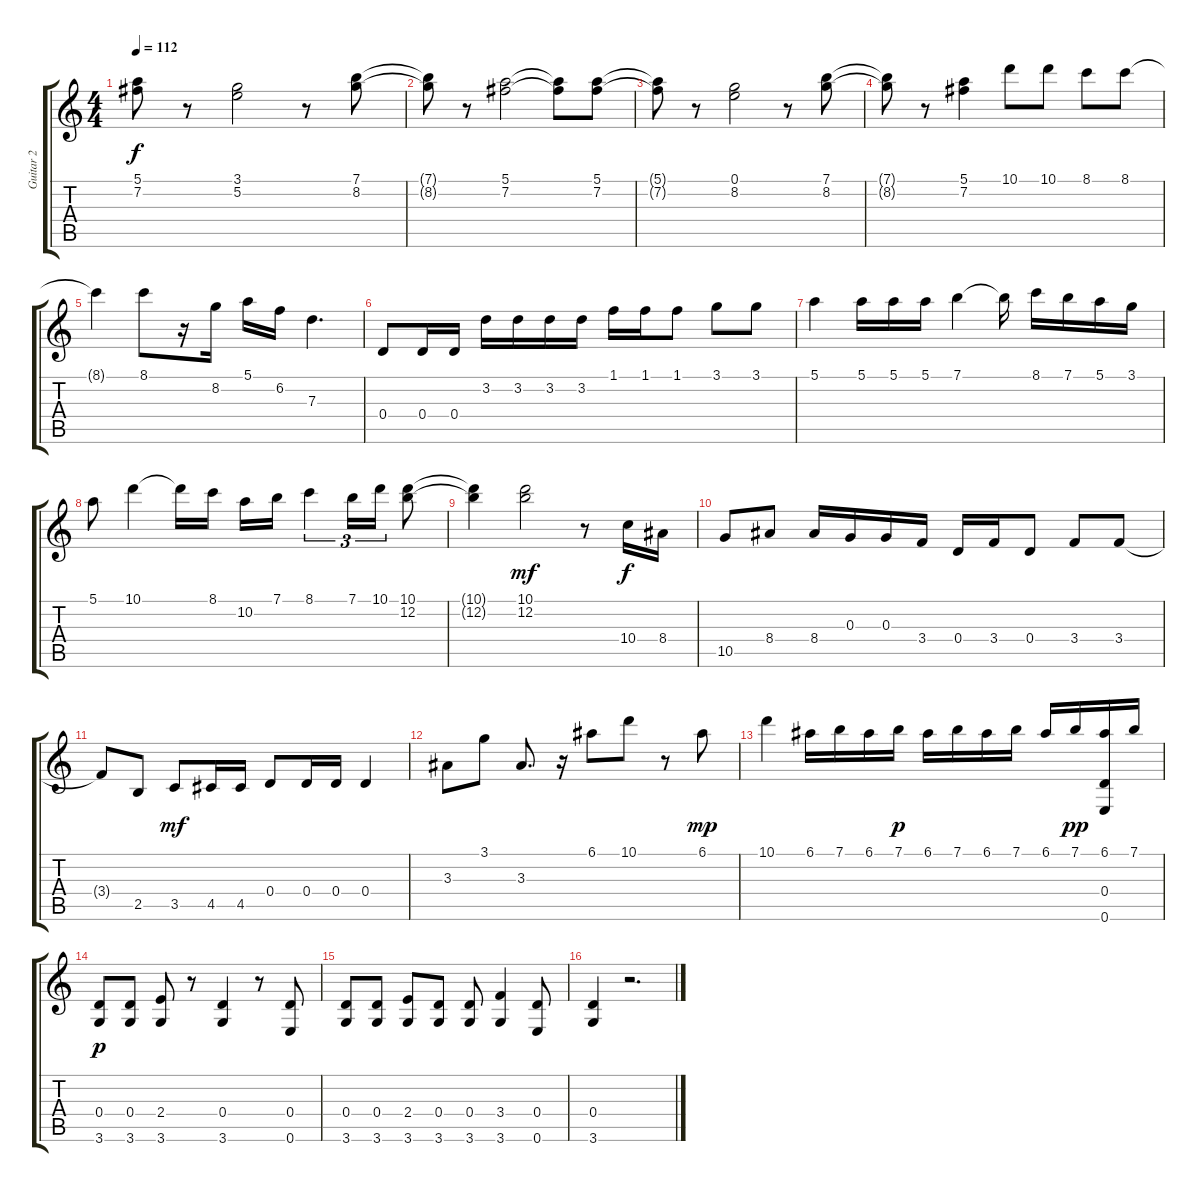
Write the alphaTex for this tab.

\track ("Guitar 2" "Guitar 2") {instrument overdrivenguitar}
\staff {score tabs}
\tuning (E4 B3 G3 D3 A2 E2) {hide}
\ts (4 4)
\tempo 112
\clef g2
\ks c
(5.1{t} 7.2{t}).8{dy f} r.8 (3.1 5.2).2 r.8 (7.1 8.2).8 |
(7.1{t} 8.2{t}).8 r.8 (5.1 7.2).2 (5.1{t} 7.2{t}).8 (5.1 7.2).8 |
(5.1{t} 7.2{t}).8 r.8 (0.1 8.2).2 r.8 (7.1 8.2).8 |
(7.1{t} 8.2{t}).8 r.8 (5.1 7.2).4 10.1.8{volume 16 instrument overdrivenguitar} 10.1.8 8.1.8 8.1.8 |
8.1{t}.4 8.1.8 r.16 8.2.16 5.1.16 6.2.16 7.3.4{d} |
0.4.8 0.4.16 0.4.16 3.2.16 3.2.16 3.2.16 3.2.16 1.1.16 1.1.16 1.1.8 3.1.8 3.1.8 |
5.1.4 5.1.16 5.1.16 5.1.16 7.1.4 7.1{t}.16 8.1.16 7.1.16 5.1.16 3.1.16 |
5.1.8 10.1.4 10.1{t}.16 8.1.16 10.2.16 7.1.16 8.1.4{tu (3 2)} 7.1.16{tu (3 2)} 10.1.16{tu (3 2)} (10.1 12.2).8 |
(10.1{t} 12.2{t}).4 (10.1 12.2).2{dy mf} r.8 10.4.16{dy f} 8.4.16 |
10.5.8 8.4.8 8.4.16 0.3.16 0.3.16 3.4.16 0.4.16 3.4.16 0.4.8 3.4.8 3.4.8 |
3.4{t}.8 2.5.8 3.5.8{dy mf} 4.5.16 4.5.16 0.4.8 0.4.16 0.4.16 0.4.4 |
3.3.8 3.1.8 3.3.8{d} r.16 6.1.8 10.1.8 r.8 6.1.8{dy mp} |
10.1.4 6.1.16 7.1.16 6.1.16 7.1.16{dy p} 6.1.16 7.1.16 6.1.16 7.1.16 6.1.16 7.1.16{dy pp} (6.1 0.4 0.6).16 7.1.16 |
(0.4 3.6).8{dy p} (0.4 3.6).8 (2.4 3.6).8 r.8 (0.4 3.6).4 r.8 (0.4 0.6).8 |
(0.4 3.6).8 (0.4 3.6).8 (2.4 3.6).8 (0.4 3.6).8 (0.4 3.6).8 (3.4 3.6).4 (0.4 0.6).8 |
(0.4 3.6).4 r.2{d}
